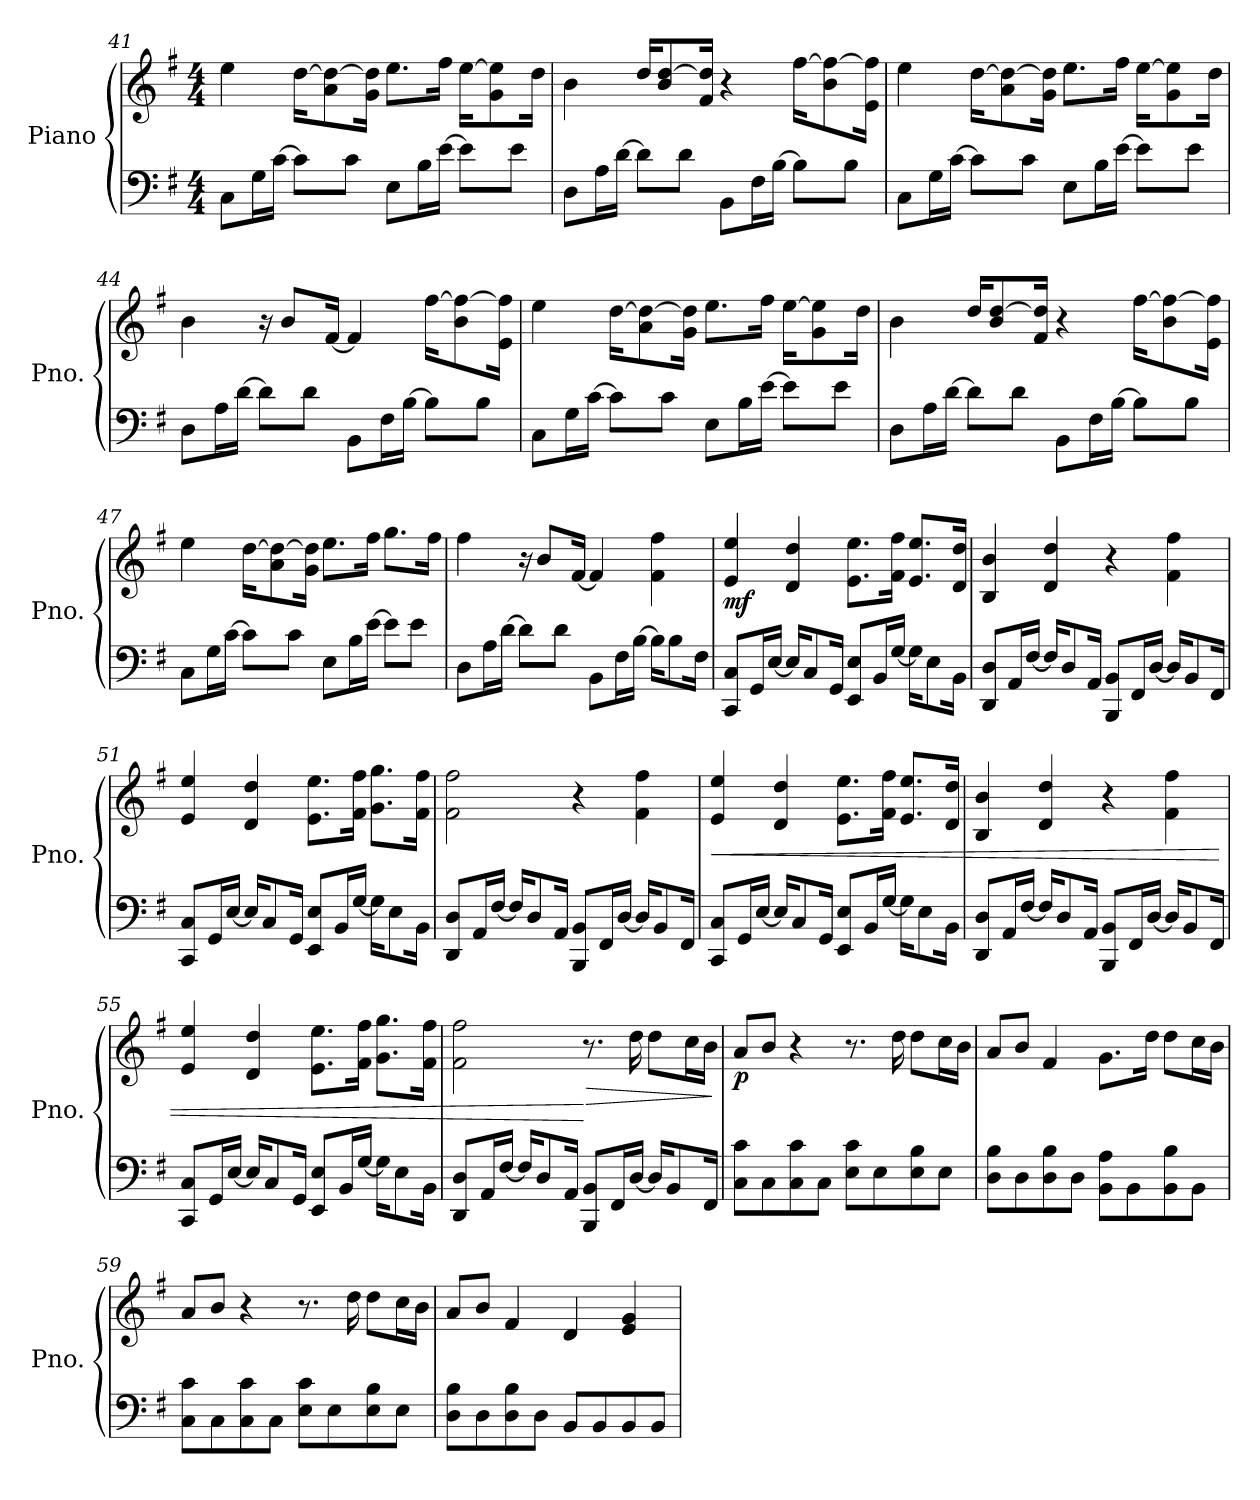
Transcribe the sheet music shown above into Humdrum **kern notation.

**kern	**kern	**dynam
*part1	*part1	*part1
*staff2	*staff1	*staff1/2
*I"Piano	*	*
*I'Pno.	*	*
*clefF4	*clefG2	*
*k[f#]	*k[f#]	*
*M4/4	*M4/4	*
=41	=41	=41
8C\L	4ee\	.
16G\L	.	.
[16c\JJ	.	.
8c\L]	[16dd\KL	.
.	8a\ 8dd\_	.
8c\J	.	.
.	16g\ 16dd\]Jk	.
8E\L	8.ee\L	.
16B\L	.	.
[16e\JJ	16ff#\Jk	.
8e\L]	[16ee\KL	.
.	8g\ 8ee\]	.
8e\J	.	.
.	16dd\Jk	.
!!LO:LB:g=z
=42	=42	=42
8D\L	4b\	.
16A\L	.	.
[16d\JJ	.	.
8d\L]	16dd/KL	.
.	8b/ [8dd/	.
8d\J	.	.
.	16f#/ 16dd/]Jk	.
8BB\L	4r	.
16F#\L	.	.
[16B\JJ	.	.
8B\L]	[16ff#\KL	.
.	8b\ 8ff#\_	.
8B\J	.	.
.	16e\ 16ff#\]Jk	.
=43	=43	=43
8C\L	4ee\	.
16G\L	.	.
[16c\JJ	.	.
8c\L]	[16dd\KL	.
.	8a\ 8dd\_	.
8c\J	.	.
.	16g\ 16dd\]Jk	.
8E\L	8.ee\L	.
16B\L	.	.
[16e\JJ	16ff#\Jk	.
8e\L]	[16ee\KL	.
.	8g\ 8ee\]	.
8e\J	.	.
.	16dd\Jk	.
=44	=44	=44
8D\L	4b\	.
16A\L	.	.
[16d\JJ	.	.
8d\L]	16r	.
.	8b/L	.
8d\J	.	.
.	[16f#/Jk	.
8BB\L	4f#/]	.
16F#\L	.	.
[16B\JJ	.	.
8B\L]	[16ff#\KL	.
.	8b\ 8ff#\_	.
8B\J	.	.
.	16e\ 16ff#\]Jk	.
!!LO:PB:g=z
=45	=45	=45
8C\L	4ee\	.
16G\L	.	.
[16c\JJ	.	.
8c\L]	[16dd\KL	.
.	8a\ 8dd\_	.
8c\J	.	.
.	16g\ 16dd\]Jk	.
8E\L	8.ee\L	.
16B\L	.	.
[16e\JJ	16ff#\Jk	.
8e\L]	[16ee\KL	.
.	8g\ 8ee\]	.
8e\J	.	.
.	16dd\Jk	.
=46	=46	=46
8D\L	4b\	.
16A\L	.	.
[16d\JJ	.	.
8d\L]	16dd/KL	.
.	8b/ [8dd/	.
8d\J	.	.
.	16f#/ 16dd/]Jk	.
8BB\L	4r	.
16F#\L	.	.
[16B\JJ	.	.
8B\L]	[16ff#\KL	.
.	8b\ 8ff#\_	.
8B\J	.	.
.	16e\ 16ff#\]Jk	.
=47	=47	=47
8C\L	4ee\	.
16G\L	.	.
[16c\JJ	.	.
8c\L]	[16dd\KL	.
.	8a\ 8dd\_	.
8c\J	.	.
.	16g\ 16dd\]Jk	.
8E\L	8.ee\L	.
16B\L	.	.
[16e\JJ	16ff#\Jk	.
8e\L]	8.gg\L	.
8e\J	.	.
.	16ff#\Jk	.
!!LO:LB:g=z
=48	=48	=48
8D\L	4ff#\	.
16A\L	.	.
[16d\JJ	.	.
8d\L]	16r	.
.	8b/L	.
8d\J	.	.
.	[16f#/Jk	.
8BB\L	4f#/]	.
16F#\L	.	.
[16B\JJ	.	.
16B\KL]	4f#\ 4ff#\	.
8B\	.	.
16F#\Jk	.	.
=49	=49	=49
!	!	!LO:DY:b
8CC/ 8C/L	4e/ 4ee/	mf
16GG/L	.	.
[16E/JJ	.	.
16E/KL]	4d/ 4dd/	.
8C/	.	.
16GG/Jk	.	.
8EE/ 8E/L	8.e\ 8.ee\L	.
16BB/L	.	.
[16G/JJ	16f#\ 16ff#\Jk	.
16G\KL]	8.e/ 8.ee/L	.
8E\	.	.
16BB\Jk	16d/ 16dd/Jk	.
=50	=50	=50
8DD/ 8D/L	4B/ 4b/	.
16AA/L	.	.
[16F#/JJ	.	.
16F#/KL]	4d/ 4dd/	.
8D/	.	.
16AA/Jk	.	.
8BBB/ 8BB/L	4r	.
16FF#/L	.	.
[16D/JJ	.	.
16D/KL]	4f#\ 4ff#\	.
8BB/	.	.
16FF#/Jk	.	.
!!LO:LB:g=z
=51	=51	=51
8CC/ 8C/L	4e/ 4ee/	.
16GG/L	.	.
[16E/JJ	.	.
16E/KL]	4d/ 4dd/	.
8C/	.	.
16GG/Jk	.	.
8EE/ 8E/L	8.e\ 8.ee\L	.
16BB/L	.	.
[16G/JJ	16f#\ 16ff#\Jk	.
16G\KL]	8.g\ 8.gg\L	.
8E\	.	.
16BB\Jk	16f#\ 16ff#\Jk	.
=52	=52	=52
8DD/ 8D/L	2f#\ 2ff#\	.
16AA/L	.	.
[16F#/JJ	.	.
16F#/KL]	.	.
8D/	.	.
16AA/Jk	.	.
8BBB/ 8BB/L	4r	.
16FF#/L	.	.
[16D/JJ	.	.
16D/KL]	4f#\ 4ff#\	.
8BB/	.	.
16FF#/Jk	.	.
=53	=53	=53
!	!	!LO:HP:b
8CC/ 8C/L	4e/ 4ee/	<
16GG/L	.	.
[16E/JJ	.	.
16E/KL]	4d/ 4dd/	.
8C/	.	.
16GG/Jk	.	.
8EE/ 8E/L	8.e\ 8.ee\L	.
16BB/L	.	.
[16G/JJ	16f#\ 16ff#\Jk	.
16G\KL]	8.e/ 8.ee/L	.
8E\	.	.
16BB\Jk	16d/ 16dd/Jk	.
!!LO:LB:g=z
=54	=54	=54
8DD/ 8D/L	4B/ 4b/	.
16AA/L	.	.
[16F#/JJ	.	.
16F#/KL]	4d/ 4dd/	.
8D/	.	.
16AA/Jk	.	.
8BBB/ 8BB/L	4r	.
16FF#/L	.	.
[16D/JJ	.	.
16D/KL]	4f#\ 4ff#\	.
8BB/	.	.
16FF#/Jk	.	.
=55	=55	=55
8CC/ 8C/L	4e/ 4ee/	.
16GG/L	.	.
[16E/JJ	.	.
16E/KL]	4d/ 4dd/	.
8C/	.	.
16GG/Jk	.	.
8EE/ 8E/L	8.e\ 8.ee\L	.
16BB/L	.	.
[16G/JJ	16f#\ 16ff#\Jk	.
16G\KL]	8.g\ 8.gg\L	.
8E\	.	.
16BB\Jk	16f#\ 16ff#\Jk	.
=56	=56	=56
8DD/ 8D/L	2f#\ 2ff#\	.
16AA/L	.	.
[16F#/JJ	.	.
16F#/KL]	.	.
8D/	.	.
16AA/Jk	.	.
!	!	!LO:HP:n=1:b
8BBB/ 8BB/L	8.r	[ >
16FF#/L	.	.
[16D/JJ	16dd\	.
16D/KL]	8dd\L	.
8BB/	.	.
.	16cc\L	.
16FF#/Jk	16b\JJ	.
.	.	]
!!LO:LB:g=z
=57	=57	=57
!	!	!LO:DY:b
8C\ 8c\L	8a/L	p
8C\	8b/J	.
8C\ 8c\	4r	.
8C\J	.	.
8E\ 8c\L	8.r	.
8E\	.	.
.	16dd\	.
8E\ 8B\	8dd\L	.
8E\J	16cc\L	.
.	16b\JJ	.
=58	=58	=58
8D\ 8B\L	8a/L	.
8D\	8b/J	.
8D\ 8B\	4f#/	.
8D\J	.	.
8BB\ 8A\L	8.g\L	.
8BB\	.	.
.	16dd\Jk	.
8BB\ 8B\	8dd\L	.
8BB\J	16cc\L	.
.	16b\JJ	.
=59	=59	=59
8C\ 8c\L	8a/L	.
8C\	8b/J	.
8C\ 8c\	4r	.
8C\J	.	.
8E\ 8c\L	8.r	.
8E\	.	.
.	16dd\	.
8E\ 8B\	8dd\L	.
8E\J	16cc\L	.
.	16b\JJ	.
=60	=60	=60
8D\ 8B\L	8a/L	.
8D\	8b/J	.
8D\ 8B\	4f#/	.
8D\J	.	.
8BB/L	4d/	.
8BB/	.	.
8BB/	4e/ 4g/	.
8BB/J	.	.
=	=	=
*-	*-	*-
